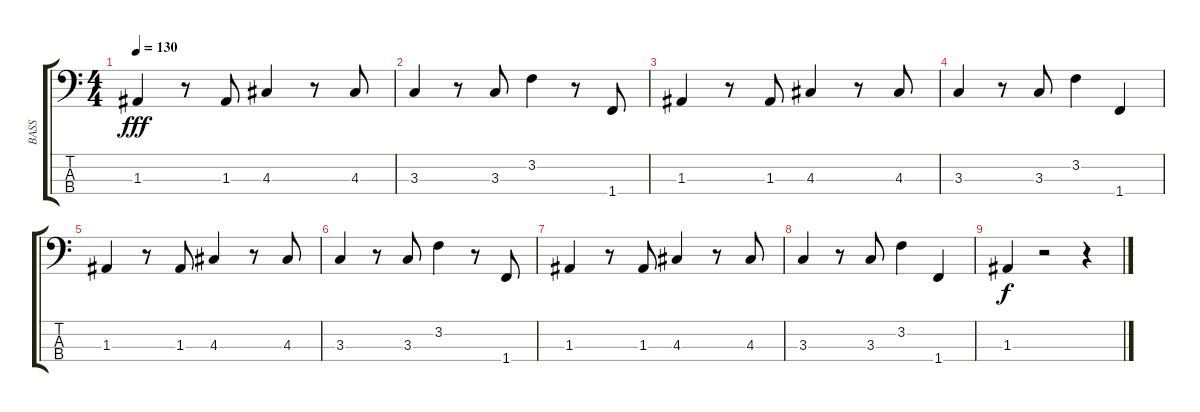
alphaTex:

\track ("BASS" "BASS") {instrument fretlessbass}
\staff {score tabs}
\tuning (G2 D2 A1 E1) {hide}
\ts (4 4)
\tempo 130
\clef f4
\ks c
1.3.4{dy fff} r.8 1.3.8 4.3.4 r.8 4.3.8 |
3.3.4 r.8 3.3.8 3.2.4 r.8 1.4.8 |
1.3.4 r.8 1.3.8 4.3.4 r.8 4.3.8 |
3.3.4 r.8 3.3.8 3.2.4 1.4.4 |
1.3.4 r.8 1.3.8 4.3.4 r.8 4.3.8 |
3.3.4 r.8 3.3.8 3.2.4 r.8 1.4.8 |
1.3.4 r.8 1.3.8 4.3.4 r.8 4.3.8 |
3.3.4 r.8 3.3.8 3.2.4 1.4.4 |
1.3.4{dy f} r.2 r.4
